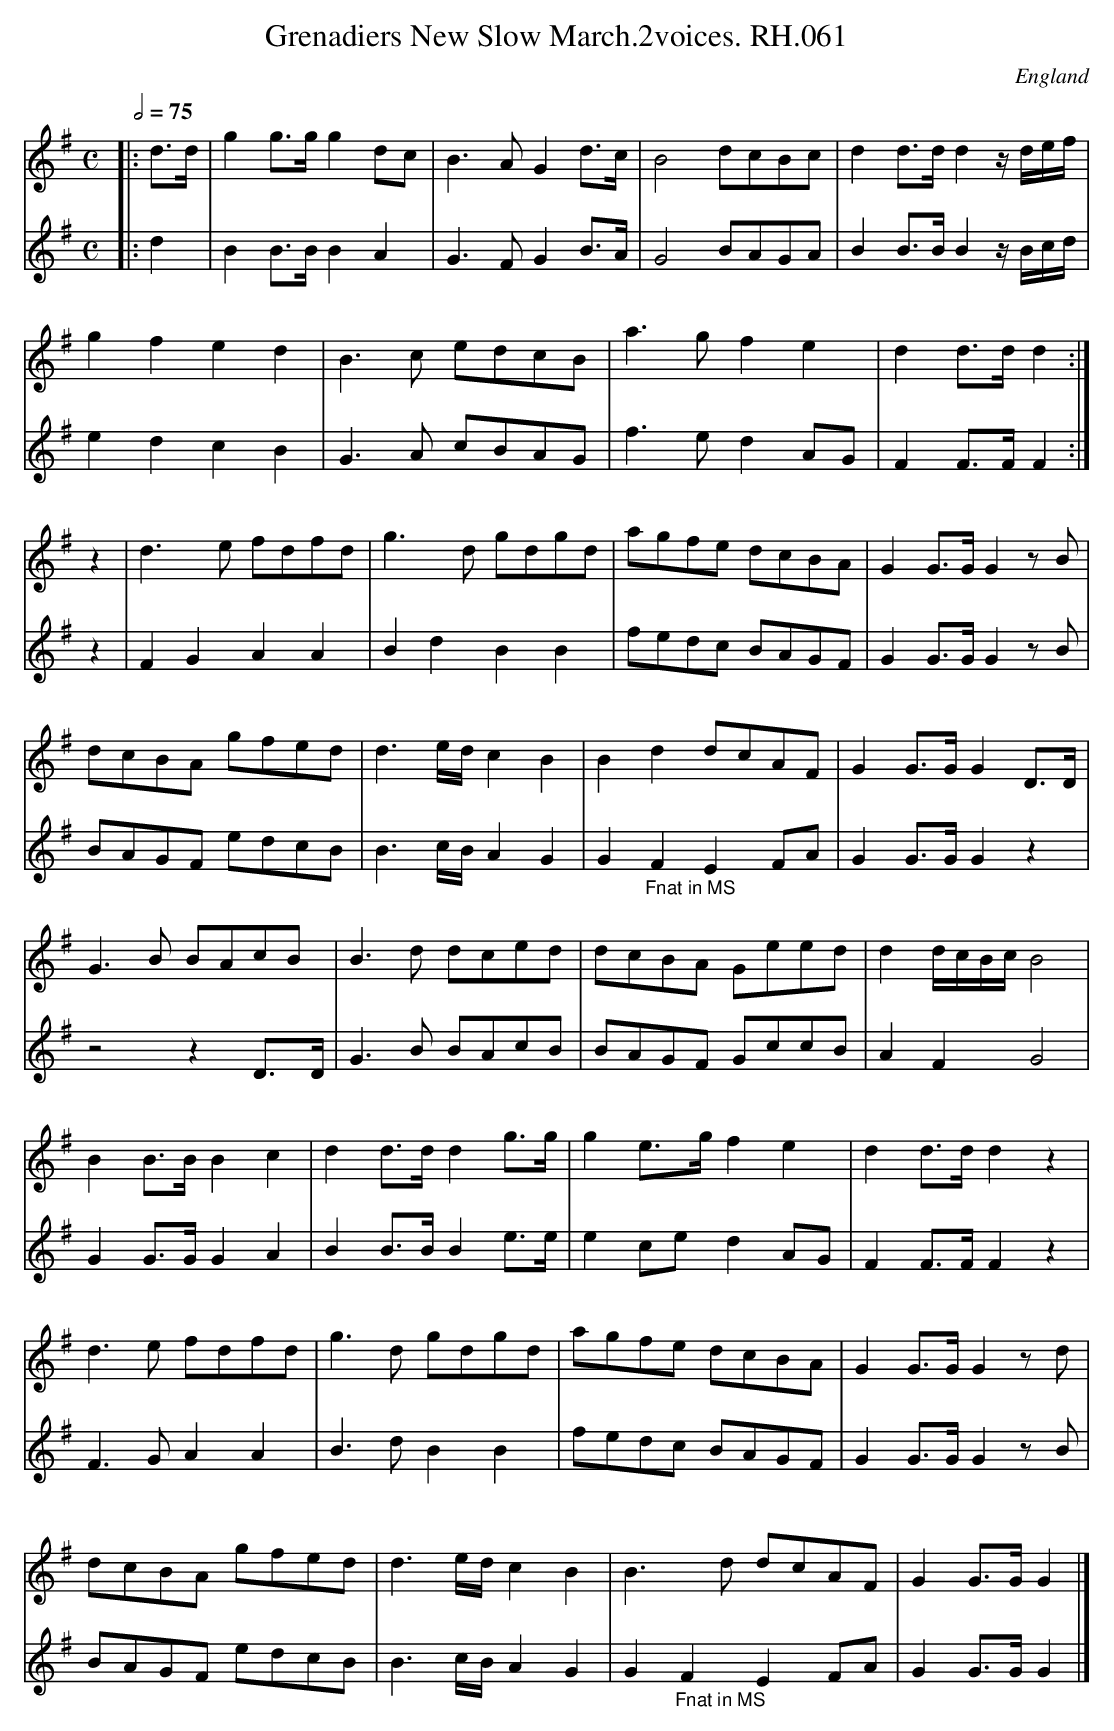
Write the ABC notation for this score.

X:1
T:Grenadiers New Slow March.2voices. RH.061
O:England
M:C
L:1/8
Q:2/4=75
K:G major
[V:1]|:d>d|g2g>g g2dc|B3A G2d>c|B4 dcBc|d2d>d d2z/d/e/f/|
[V:2]|:d2|B2B>B B2A2|G3F G2B>A|G4 BAGA|B2B>B B2z/B/c/d/|
[V:1] g2f2 e2d2|B3c edcB|a3g f2e2|d2d>d d2:|
[V:2] e2d2 c2B2|G3A cBAG|f3e d2AG|F2F>F F2:|
[V:1] z2|d3e fdfd|g3d gdgd|agfe dcBA|G2G>G G2zB|
[V:2] z2|F2G2 A2A2|B2d2 B2B2|fedc BAGF|G2G>G G2zB|
[V:1] dcBA gfed|d3e/d/ c2B2|B2d2 dcAF|G2G>G G2D>D|
[V:2] BAGF edcB|B3c/B/ A2G2|G2"_Fnat in MS"F2 E2FA|G2G>G G2z2|
[V:1] G3B BAcB|B3d dced|dcBA Geed|d2d/c/B/c/ B4|
[V:2] z4 z2D>D|G3B BAcB|BAGF GccB|A2F2 G4|
[V:1] B2B>B B2c2|d2d>d d2g>g|g2e>g f2e2|d2d>d d2z2|
[V:2] G2G>G G2A2|B2B>B B2e>e|e2ce d2AG|F2F>F F2z2|
[V:1] d3e fdfd|g3d gdgd|agfe dcBA|G2G>G G2zd|
[V:2] F3G A2A2|B3d B2B2|fedc BAGF|G2G>G G2zB|
[V:1] dcBA gfed|d3e/d/ c2B2|B3d dcAF|G2G>G G2|]
[V:2] BAGF edcB|B3c/B/ A2G2|G2"_Fnat in MS"F2 E2FA|G2G>G G2|]
